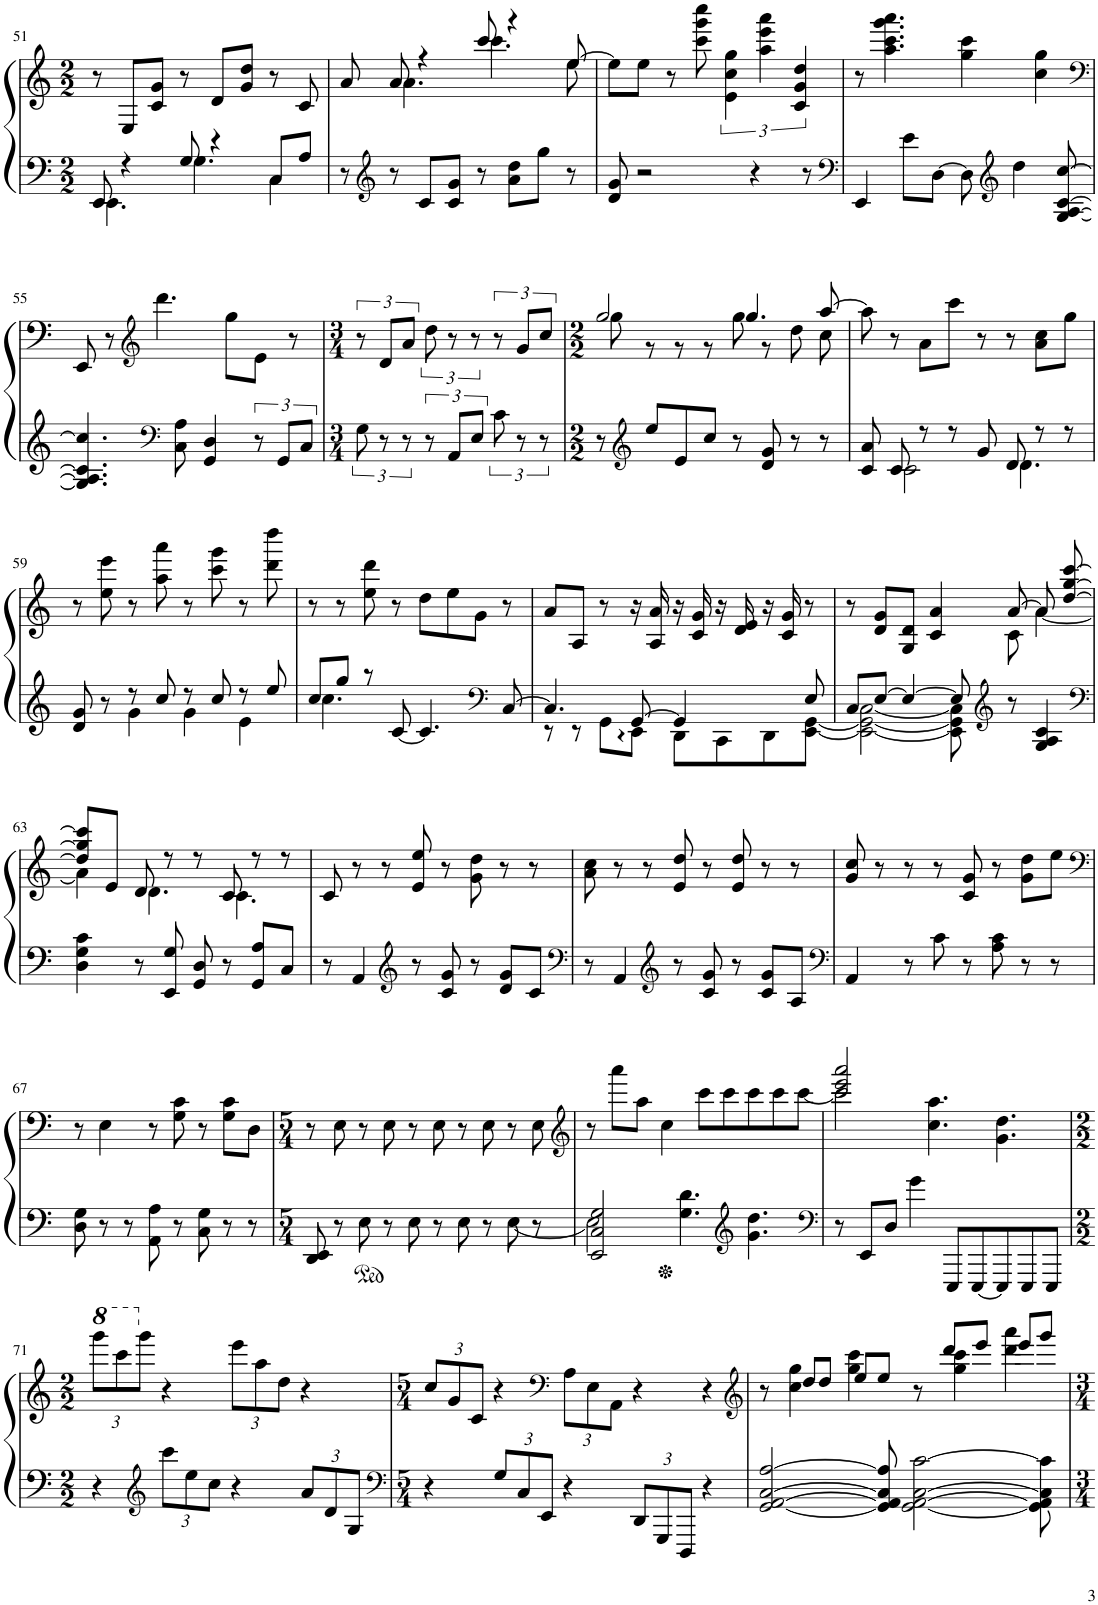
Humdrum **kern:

**kern	**kern
*part1	*part1
*staff2	*staff1
*I"Piano	*
*I'Pno.	*
!!LO:PB:g=z
*clefF4	*clefG2
*k[]	*k[]
*M2/2	*M2/2
=51	=51
*^	*
8EE/	4.EE\	8r
4r	.	8E/L
.	.	8c/ 8g/J
8G/	4.G\	8r
4r	.	8d/L
.	.	8g/ 8dd/J
8C/L	4C\	8r
8A/J	.	8c/
*v	*v	*
=52	=52
*	*^
8r	8a/	8ryy
*clefG2	*	*
8r	8a/	4.a\
8c/L	4r	.
8c/ 8g/J	.	.
8r	8ccc/	4.ccc\
8a\ 8dd\L	4r	.
8gg\J	.	.
8r	[8ee/	8ee\
*	*v	*v
=53	=53
8d/ 8g/	8ee\L]
2r	8ee\J
.	8r
.	8ccc\ 8ggg\ 8cccc\
.	6e\ 6cc\ 6gg\
4r	.
.	6aa\ 6eee\ 6aaa\
.	6c/ 6g/ 6dd/
8r	.
=54	=54
*clefF4	*
4EE/	8r
.	4.aa\ 4.ccc\ 4.ggg\ 4.aaa\
8e\L	.
[8D\J	.
8D\]	4gg\ 4ccc\
*clefG2	*
4dd\	.
.	4cc\ 4gg\
[8G/ [8A/ [8c/ [8cc/	.
!!LO:LB:g=z
=55	=55
*	*clefF4
4.G/] 4.A/] 4.c/] 4.cc/]	8EE/
.	8r
*	*clefG2
.	4.ddd\
*clefF4	*
8C\ 8A\	.
4GG/ 4D/	.
.	8gg\L
12r	8e\J
12GG/L	.
.	8r
12C/J	.
=56	=56
*M3/4	*M3/4
12G\	12r
4r	12d/L
.	12a/J
.	12dd\
12AA/L	4r
12E/J	.
12c\	.
12r	12g/L
12r	12cc/J
=57	=57
*M2/2	*M2/2
*	*^
8r	2gg/	8gg\
*clefG2	*	*
8ee/L	.	8r
8e/	.	8r
8cc/J	.	8r
8r	4.gg/	8gg\
8d/ 8g/	.	8r
8r	.	8dd\
8r	[8aa/	8cc\
*	*v	*v
=58	=58
*^	*
8c/ 8a/	8ryy	8aa\]
8c/	2c\	8r
8r	.	8a\L
8r	.	8ccc\J
8g/	.	8r
8d/	4.d\	8r
8r	.	8a\ 8cc\L
8r	.	8gg\J
!!LO:LB:g=z
=59	=59	=59
*	*	*^
8d/ 8g/	4ryy	8r	8ryy
8r	.	8ee\ 8eee\	2..ryy
8r	4g\	8r	.
8cc/	.	8aa\ 8aaa\	.
8r	4g\	8r	.
8cc/	.	8ccc\ 8ggg\	.
8r	4e\	8r	.
8ee/	.	8ddd\ 8dddd\	.
*	*	*v	*v
=60	=60	=60
8cc/L	4.cc\	8r
8gg/J	.	8r
8r	.	8ee\ 8ddd\
[8c/	2ryy	8r
4.c/]	.	8dd\L
.	.	8ee\
.	.	8g\J
*clefF4	*	*
[8C/	8ryy	8r
=61	=61	=61
4.C/]	8r	8a/L
.	8r	8A/J
.	8GG\L	8r
[8GG/	8EE\J	16r
.	.	16A/ 16a/
4GG/]	8DD\L	16r
.	.	16c/ 16g/
.	8CC\	16r
.	.	16d/ 16e/
8ryy	8DD\	16r
.	.	16c/ 16g/
8E/	[8EE\ [8GG\J	8r
=62	=62	=62
*	*	*^
8C/L	2EE\_ 2GG\_ [2C\	8r	8ryy
*	*	*v	*v
[8E/J	.	8d/ 8g/L
4E/_	.	8G/ 8d/J
.	.	4c/ 4a/
8E/]	8EE\] 8GG\] 8C\]	.
*clefG2	*	*
*	*	*^
8r	4.ryy	[8a/	8c\
4G/ 4A/ 4c/	.	8a/]	[4a\
.	.	[8dd/ [8gg/ [8ccc/	.
*v	*v	*	*
!!LO:LB:g=z	!!
=63	=63	=63
*clefF4	*	*
4D\ 4G\ 4c\	8dd/] 8gg/] 8ccc/]L	4a\]
.	8e/J	.
8r	8d/	4.d\
8EE/ 8G/	8r	.
8GG/ 8D/	8r	.
8r	8c/	4.c\
8GG/ 8A/L	8r	.
8C/J	8r	.
*	*v	*v
=64	=64
8r	8c/
4AA/	8r
.	8r
*clefG2	*
8r	8e/ 8ee/
8c/ 8g/	8r
8r	8g\ 8dd\
8d/ 8g/L	8r
8c/J	8r
=65	=65
*clefF4	*
8r	8a\ 8cc\
4AA/	8r
.	8r
*clefG2	*
8r	8e/ 8dd/
8c/ 8g/	8r
8r	8e/ 8dd/
8c/ 8g/L	8r
8A/J	8r
=66	=66
*clefF4	*
4AA/	8g/ 8cc/
.	8r
8r	8r
8c\	8r
8r	8c/ 8g/
8A\ 8c\	8r
8r	8g\ 8dd\L
8r	8ee\J
!!LO:LB:g=z
=67	=67
*	*clefF4
8D\ 8G\	8r
8r	4E\
8r	.
8AA\ 8A\	8r
8r	8G\ 8c\
8C\ 8G\	8r
8r	8G\ 8c\L
8r	8D\J
=68	=68
*M5/4	*M5/4
8DD/ 8EE/	8r
8r	8E\
8E\	8r
8r	8E\
8E\	8r
8r	8E\
8E\	8r
8r	8E\
[8E\	8r
8r	8E\
=69	=69
*	*clefG2
*^	*
2EE/ 2C/ 2G/	2E\]	8r
.	.	8aaa\L
.	.	8aa\J
.	.	4cc\
4.G\ 4.d\	2.ryy	.
.	.	8ccc\L
.	.	8ccc\
*clefG2	*	*
4.g\ 4.dd\	.	8ccc\
.	.	8ccc\
.	.	[8ccc\J
*v	*v	*
=70	=70
*clefF4	*
*	*^
8r	2ccc/ 2eee/ 2aaa/	2ccc\]
8EE/L	.	.
8D/J	.	.
4g\	.	.
.	4.cc\ 4.aa\	2.ryy
8EEE/L	.	.
[8EEE/	.	.
8EEE/]	4.g\ 4.dd\	.
8EEE/	.	.
8EEE/J	.	.
*	*v	*v
!!LO:LB:g=z
=71	=71
*M2/2	*M2/2
*	*8va
*	*Xbrackettup
4r	12gggg\L
.	12cccc\
*	*X8va
.	12ggg\J
*clefG2	*
*Xbrackettup	*
12ccc\L	4r
12ee\	.
12cc\J	.
4r	12eee\L
.	12aa\
.	12dd\J
12a/L	4r
12d/	.
12G/J	.
=72	=72
*clefF4	*
*M5/4	*M5/4
4r	12cc/L
.	12g/
.	12c/J
12G/L	4r
12C/	.
12EE/J	.
*	*clefF4
4r	12A\L
.	12E\
.	12AA\J
12DD/L	4r
12GGG/	.
12DDD/J	.
4r	4r
=73	=73
*	*clefG2
*	*^
[2GG/ [2AA/ [2C/ [2A/	8r	8ryy
.	8dd/L	4cc\ 4gg\
.	8dd/J	.
.	8ee/L	4gg\ 4ccc\
8GG/] 8AA/] 8C/] 8A/]	8ee/J	.
[2GG\ [2AA\ [2C\ [2c\	8r	8ryy
.	8ddd/L	4gg\ 4ccc\
.	8eee/J	.
.	8eee/L	4ddd\ 4aaa\
8GG\] 8AA\] 8C\] 8c\]	8ggg/J	.
*	*v	*v
=	=
*-	*-
